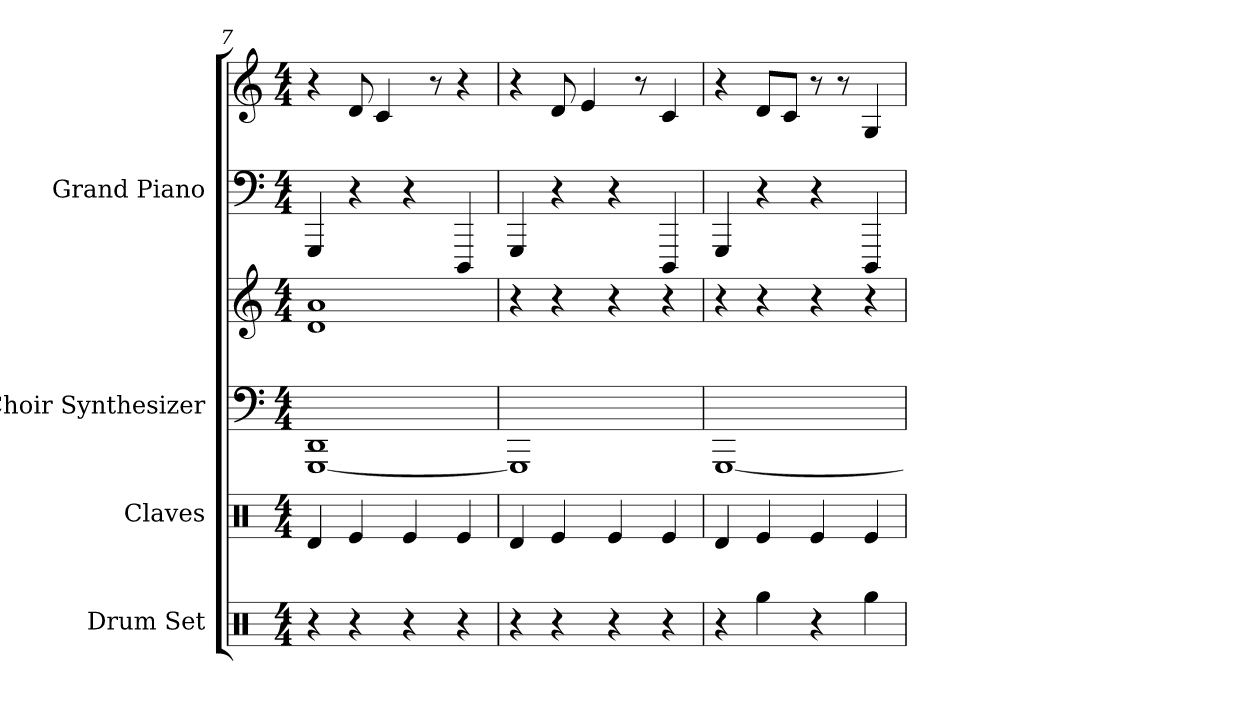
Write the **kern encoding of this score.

**kern	**kern	**kern	**kern	**kern	**kern
*part4	*part3	*part2	*part2	*part1	*part1
*staff6	*staff5	*staff4	*staff3	*staff2	*staff1
*I"Drum Set	*I"Claves	*I"Choir Synthesizer	*	*I"Grand Piano	*
*I'Drums	*I'Clv.	*I'Synth.	*	*I'Pno.	*
*clefX	*clefX	*clefF4	*clefG2	*clefF4	*clefG2
*k[]	*k[]	*k[]	*k[]	*k[]	*k[]
*M4/4	*M4/4	*M4/4	*M4/4	*M4/4	*M4/4
=7	=7	=7	=7	=7	=7
4r	4Rd	[1GGG 1DD	1d 1a	4GGG	4r
4r	4Re	.	.	4r	8d
.	.	.	.	.	4c
4r	4Re	.	.	4r	.
.	.	.	.	.	8r
4r	4Re	.	.	4DDD	4r
=8	=8	=8	=8	=8	=8
4r	4Rd	1GGG]	4r	4GGG	4r
4r	4Re	.	4r	4r	8d
.	.	.	.	.	4e
4r	4Re	.	4r	4r	.
.	.	.	.	.	8r
4r	4Re	.	4r	4DDD	4c
=9	=9	=9	=9	=9	=9
4r	4Rd	[1GGG	4r	4GGG	4r
4Rgg	4Re	.	4r	4r	8dL
.	.	.	.	.	8cJ
4r	4Re	.	4r	4r	8r
.	.	.	.	.	8r
4Rgg	4Re	.	4r	4DDD	4G
=	=	=	=	=	=
*-	*-	*-	*-	*-	*-
